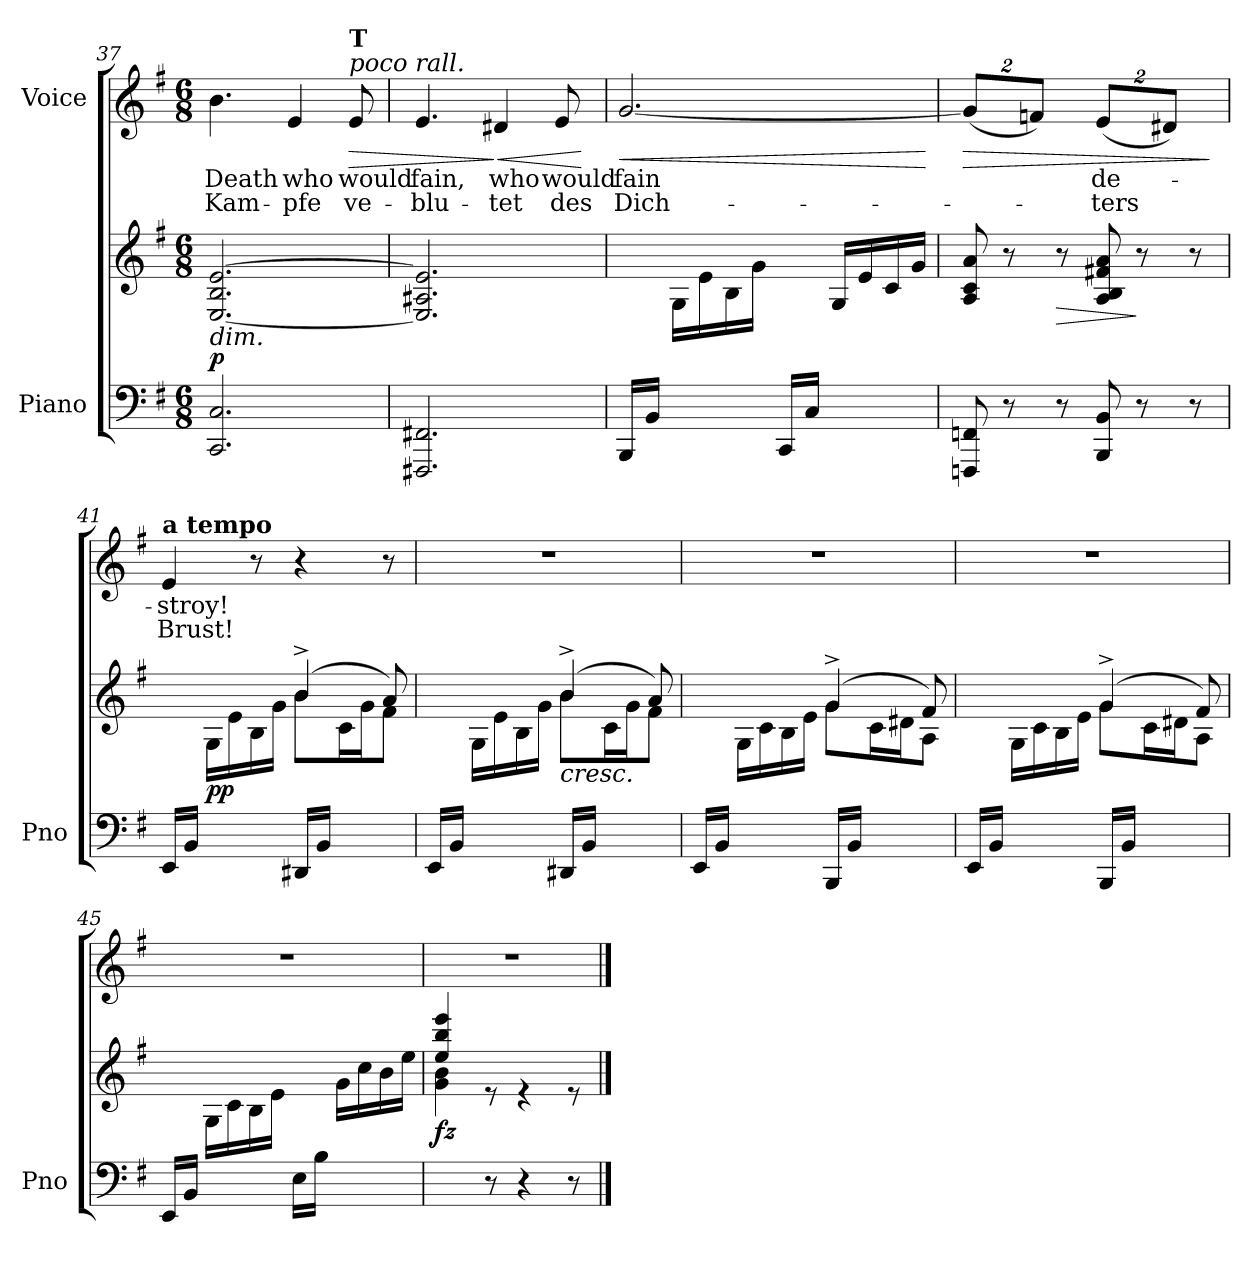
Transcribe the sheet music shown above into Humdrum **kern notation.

**kern	**kern	**dynam	**kern	**text	**text	**dynam
*part2	*part2	*part2	*part1	*part1	*part1	*part1
*staff3	*staff2	*staff2/3	*staff1	*staff1	*staff1	*staff1
*I"Piano	*	*	*I"Voice	*	*	*
*I'Pno	*	*	*	*	*	*
*clefF4	*clefG2	*	*clefG2	*	*	*
*k[f#]	*k[f#]	*	*k[f#]	*	*	*
*M6/8	*M6/8	*	*M6/8	*	*	*
=37	=37	=37	=37	=37	=37	=37
!	!LO:TX:b:i:t=dim.	!	!	!	!	!
!	!	!LO:DY:a=2	!	!LO:LY:b	!LO:LY:b	!
2.CC/ 2.C/	[2.E/ 2.B/ [2.e/	p	4.b\	Death	Kam-	.
!	!	!	!	!LO:LY:b	!LO:LY:b	!
.	.	.	4e/	who	-pfe	.
!	!	!	!LO:TX:a:i:t=poco rall.	!	!	!
!	!	!	!LO:TX:a:B:t=T	!	!	!
!	!	!	!	!LO:LY:b	!LO:LY:b	!LO:HP:b
.	.	.	8e/	would	ve-	>
=38	=38	=38	=38	=38	=38	=38
!	!	!	!	!LO:LY:b	!LO:LY:b	!
2.FFF#X/ 2.FF#X/	2.E/] 2.A#X/ 2.e/]	.	4.e/	fain,	-blu-	.
!	!	!	!	!LO:LY:b	!LO:LY:b	!LO:HP:n=1:b
.	.	.	4d#X/	who	-tet	] <
!	!	!	!	!LO:LY:b	!LO:LY:b	!
.	.	.	8e/	would	des	.
.	.	.	.	.	.	[
=39	=39	=39	=39	=39	=39	=39
*	*^	*	*	*	*	*
!	!	!	!	!	!LO:LY:b	!LO:LY:b	!LO:HP:b
(>16BBB/LL	2.ryy	8ryy	.	[2.g/	-fain	Dich-	<
16BB/JJ	.	.	.	.	.	.	.
4ryy	.	16G\LL	.	.	.	.	.
.	.	16e\	.	.	.	.	.
.	.	16B\	.	.	.	.	.
.	.	16g\JJ)	.	.	.	.	.
(>16CC/LL	.	8ryy	.	.	.	.	.
16C/JJ	.	.	.	.	.	.	.
4ryy	.	16G/LL	.	.	.	.	.
.	.	16e/	.	.	.	.	.
.	.	16c/	.	.	.	.	.
.	.	16g/JJ)	.	.	.	.	.
*	*v	*v	*	*	*	*	*
.	.	.	.	.	.	[
!!LO:LB:g=z
=40	=40	=40	=40	=40	=40	=40
*	*	*	*Xbrackettup	*	*	*
!	!	!	!	!	!	!LO:HP:b
8FFFn/ 8FFn/	8A/ 8c/ 8a/	.	(<16%3g/L]	.	.	>
8r	8r	.	.	.	.	.
.	.	.	16%3fn/J)	.	.	.
!	!	!LO:HP:b	!	!	!	!
8r	8r	>	.	.	.	.
!	!	!	!	!LO:LY:b	!LO:LY:b	!
8BBB/ 8BB/	8A/ 8B/ 8f#X/ 8a/	.	(<16%3e/L	de-	-ters	.
8r	8r	]	.	.	.	.
.	.	.	16%3d#X/J)	.	.	.
8r	8r	.	.	.	.	.
.	.	.	.	.	.	]
=41	=41	=41	=41	=41	=41	=41
*	*^	*	*	*	*	*
*	*	*^	*	*	*	*	*
!	!	!	!	!	!LO:TX:a:B:t=a tempo	!	!	!
!	!	!	!	!	!	!LO:LY:b	!LO:LY:b	!
(>16EE/LL	4.ryy	4.ryy	8ryy	.	4e/	-stroy!	Brust!	.
16BB/JJ	.	.	.	.	.	.	.	.
!	!	!	!	!LO:DY:a=2	!	!	!	!
4ryy	.	.	16G\LL	pp	.	.	.	.
.	.	.	16e\	.	.	.	.	.
.	.	.	16B\	.	8r	.	.	.
.	.	.	16g\JJ)	.	.	.	.	.
16DD#X/LL	(>4b^/	8b\L	4.ryy	.	4r	.	.	.
16BB/JJ	.	.	.	.	.	.	.	.
4ryy	.	16c\L	.	.	.	.	.	.
.	.	16g\J	.	.	.	.	.	.
.	8a/)	8f#\J	.	.	8r	.	.	.
=42	=42	=42	=42	=42	=42	=42	=42	=42
(>16EE/LL	4.ryy	4.ryy	8ryy	.	2.r	.	.	.
16BB/JJ	.	.	.	.	.	.	.	.
4ryy	.	.	16G\LL	.	.	.	.	.
.	.	.	16e\	.	.	.	.	.
.	.	.	16B\	.	.	.	.	.
.	.	.	16g\JJ)	.	.	.	.	.
!	!LO:TX:b:i:t=cresc.	!	!	!	!	!	!	!
16DD#X/LL	(>4b^/	8b\L	4.ryy	.	.	.	.	.
16BB/JJ	.	.	.	.	.	.	.	.
4ryy	.	16c\L	.	.	.	.	.	.
.	.	16g\J	.	.	.	.	.	.
.	8a/)	8f#\J	.	.	.	.	.	.
!!LO:LB:g=z
=43	=43	=43	=43	=43	=43	=43	=43	=43
(>16EE/LL	4.ryy	4.ryy	8ryy	.	2.r	.	.	.
16BB/JJ	.	.	.	.	.	.	.	.
4ryy	.	.	16G\LL	.	.	.	.	.
.	.	.	16c\	.	.	.	.	.
.	.	.	16B\	.	.	.	.	.
.	.	.	16e\JJ)	.	.	.	.	.
16BBB/LL	(>4g^/	8g\L	4.ryy	.	.	.	.	.
16BB/JJ	.	.	.	.	.	.	.	.
4ryy	.	16c\L	.	.	.	.	.	.
.	.	16d#X\J	.	.	.	.	.	.
.	8f#/)	8A\J	.	.	.	.	.	.
=44	=44	=44	=44	=44	=44	=44	=44	=44
(>16EE/LL	4.ryy	4.ryy	8ryy	.	2.r	.	.	.
16BB/JJ	.	.	.	.	.	.	.	.
4ryy	.	.	16G\LL	.	.	.	.	.
.	.	.	16c\	.	.	.	.	.
.	.	.	16B\	.	.	.	.	.
.	.	.	16e\JJ)	.	.	.	.	.
16BBB/LL	(>4g^/	8g\L	4.ryy	.	.	.	.	.
16BB/JJ	.	.	.	.	.	.	.	.
4ryy	.	16c\L	.	.	.	.	.	.
.	.	16d#X\J	.	.	.	.	.	.
.	8f#/)	8A\J	.	.	.	.	.	.
*	*	*v	*v	*	*	*	*	*
=45	=45	=45	=45	=45	=45	=45	=45
(>16EE/LL	2.ryy	8ryy	.	2.r	.	.	.
16BB/JJ	.	.	.	.	.	.	.
4ryy	.	16G\LL	.	.	.	.	.
.	.	16c\	.	.	.	.	.
.	.	16B\	.	.	.	.	.
.	.	16e\JJ)	.	.	.	.	.
(>16E\LL	.	8ryy	.	.	.	.	.
16B\JJ	.	.	.	.	.	.	.
4ryy	.	16g\LL	.	.	.	.	.
.	.	16cc\	.	.	.	.	.
.	.	16b\	.	.	.	.	.
.	.	16ee\JJ)	.	.	.	.	.
=46	=46	=46	=46	=46	=46	=46	=46
!	!	!	!LO:DY:b	!	!	!	!
4ryy	4ee/ 4bb/ 4eee/	4g\ 4b\	fz	2.r	.	.	.
8r	8re	2ryy	.	.	.	.	.
4r	4re	.	.	.	.	.	.
8r	8re	.	.	.	.	.	.
*	*v	*v	*	*	*	*	*
==	==	==	==	==	==	==
*-	*-	*-	*-	*-	*-	*-
